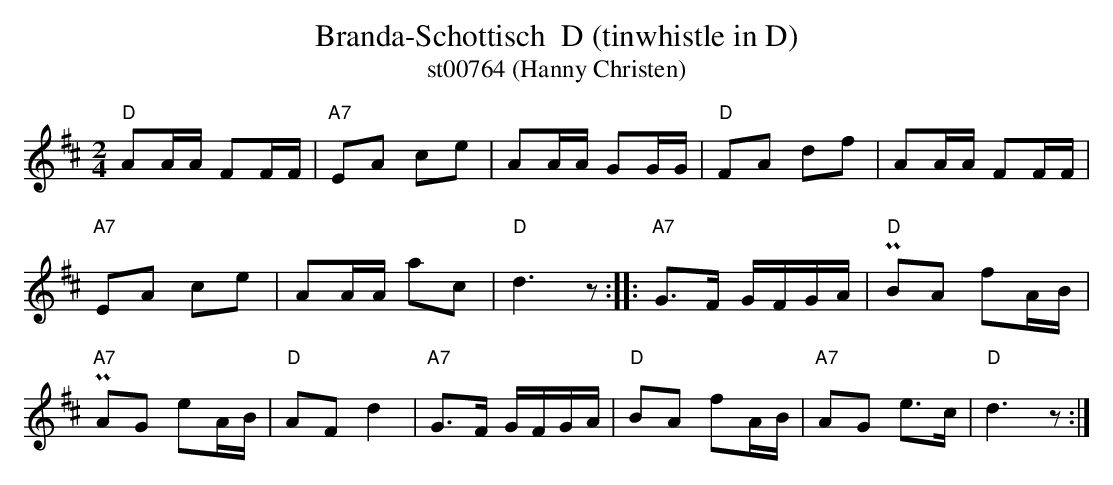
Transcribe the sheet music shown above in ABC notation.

X:1
T:Branda-Schottisch  D (tinwhistle in D)
T: st00764 (Hanny Christen)
M:2/4
L:1/16
K:D%%MIDI gchordon
"D"A2AA F2FF | "A7"E2A2 c2e2 | A2AA G2GG | "D"F2A2 d2f2 | A2AA F2FF |
"A7"E2A2 c2e2 | A2AA a2c2 | "D"d6z2 :: "A7"G3F GFGA | "D"PB2A2 f2AB |
"A7"PA2G2 e2AB | "D"A2F2d4 | "A7"G3F GFGA | "D"B2A2 f2AB | "A7"A2G2 e3c | "D"d6z2 :|
